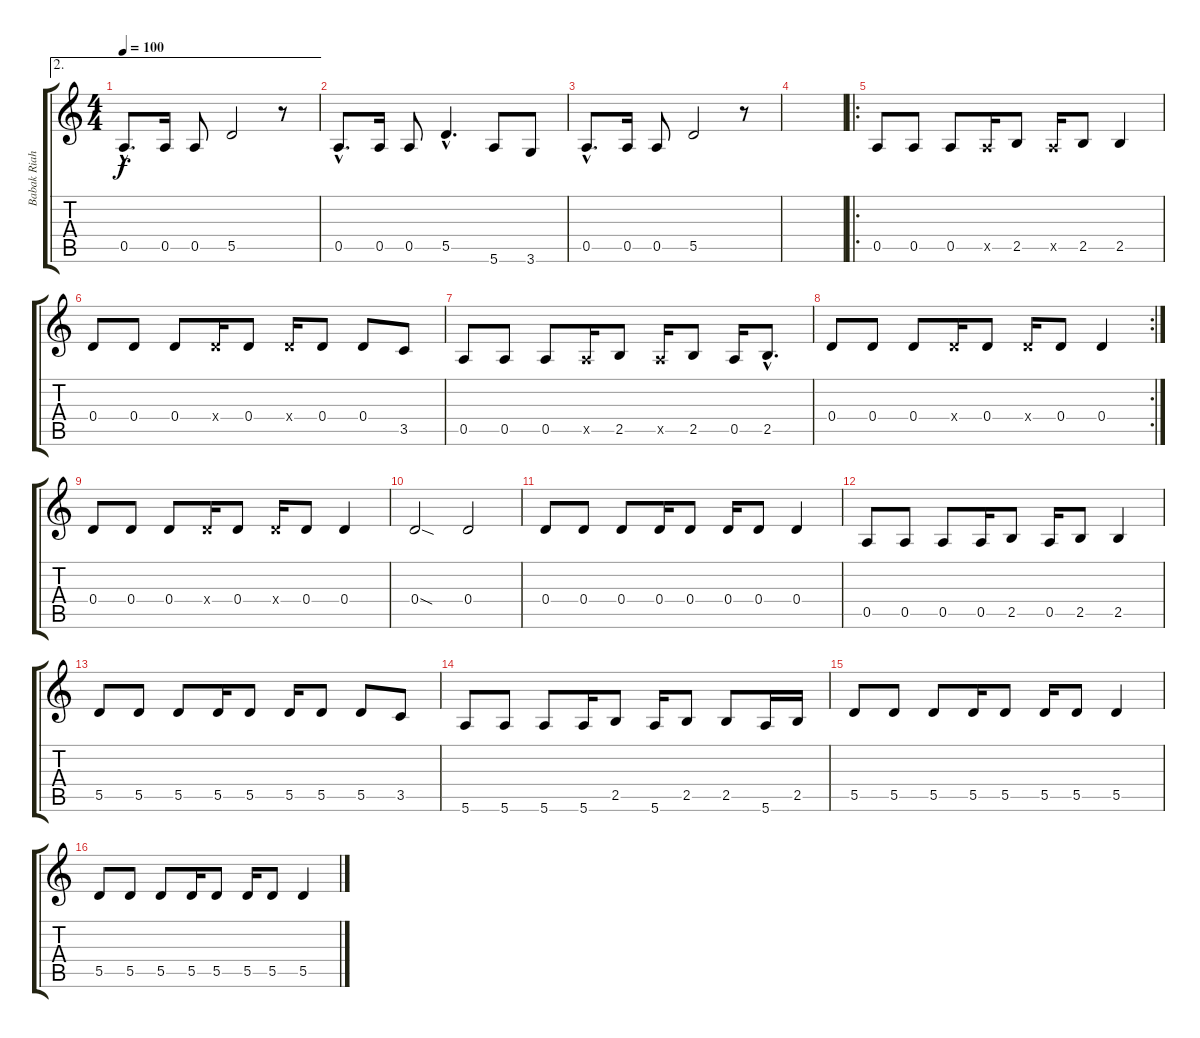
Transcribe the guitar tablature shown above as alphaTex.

\track ("Babak Riahypour" "Babak Riah") {instrument electricbassfinger}
\staff {score tabs}
\tuning (E4 B3 G3 D3 A2 E2) {hide}
\ae 2
\ts (4 4)
\tempo 100
\clef g2
\ks c
0.5{hac}.8{d dy f} 0.5.16 0.5.8 5.5.2 r.8 |
0.5{hac}.8{d} 0.5.16 0.5.8 5.5{hac}.4{d} 5.6.8 3.6.8 |
0.5{hac}.8{d} 0.5.16 0.5.8 5.5.2 r.8 |
|
\ro
0.5.8 0.5.8 0.5.8 0.5{x}.16 2.5.8 0.5{x}.16 2.5.8 2.5.4 |
0.4.8 0.4.8 0.4.8 0.4{x}.16 0.4.8 0.4{x}.16 0.4.8 0.4.8 3.5.8 |
0.5.8 0.5.8 0.5.8 0.5{x}.16 2.5.8 0.5{x}.16 2.5.8 0.5.16 2.5{hac}.8{d} |
\rc 2
0.4.8 0.4.8 0.4.8 0.4{x}.16 0.4.8 0.4{x}.16 0.4.8 0.4.4 |
0.4.8 0.4.8 0.4.8 0.4{x}.16 0.4.8 0.4{x}.16 0.4.8 0.4.4 |
0.4{sod}.2 0.4.2 |
0.4.8 0.4.8 0.4.8 0.4.16 0.4.8 0.4.16 0.4.8 0.4.4 |
0.5.8 0.5.8 0.5.8 0.5.16 2.5.8 0.5.16 2.5.8 2.5.4 |
5.5.8 5.5.8 5.5.8 5.5.16 5.5.8 5.5.16 5.5.8 5.5.8 3.5.8 |
5.6.8 5.6.8 5.6.8 5.6.16 2.5.8 5.6.16 2.5.8 2.5.8 5.6.16 2.5.16 |
5.5.8 5.5.8 5.5.8 5.5.16 5.5.8 5.5.16 5.5.8 5.5.4 |
5.5.8 5.5.8 5.5.8 5.5.16 5.5.8 5.5.16 5.5.8 5.5.4
